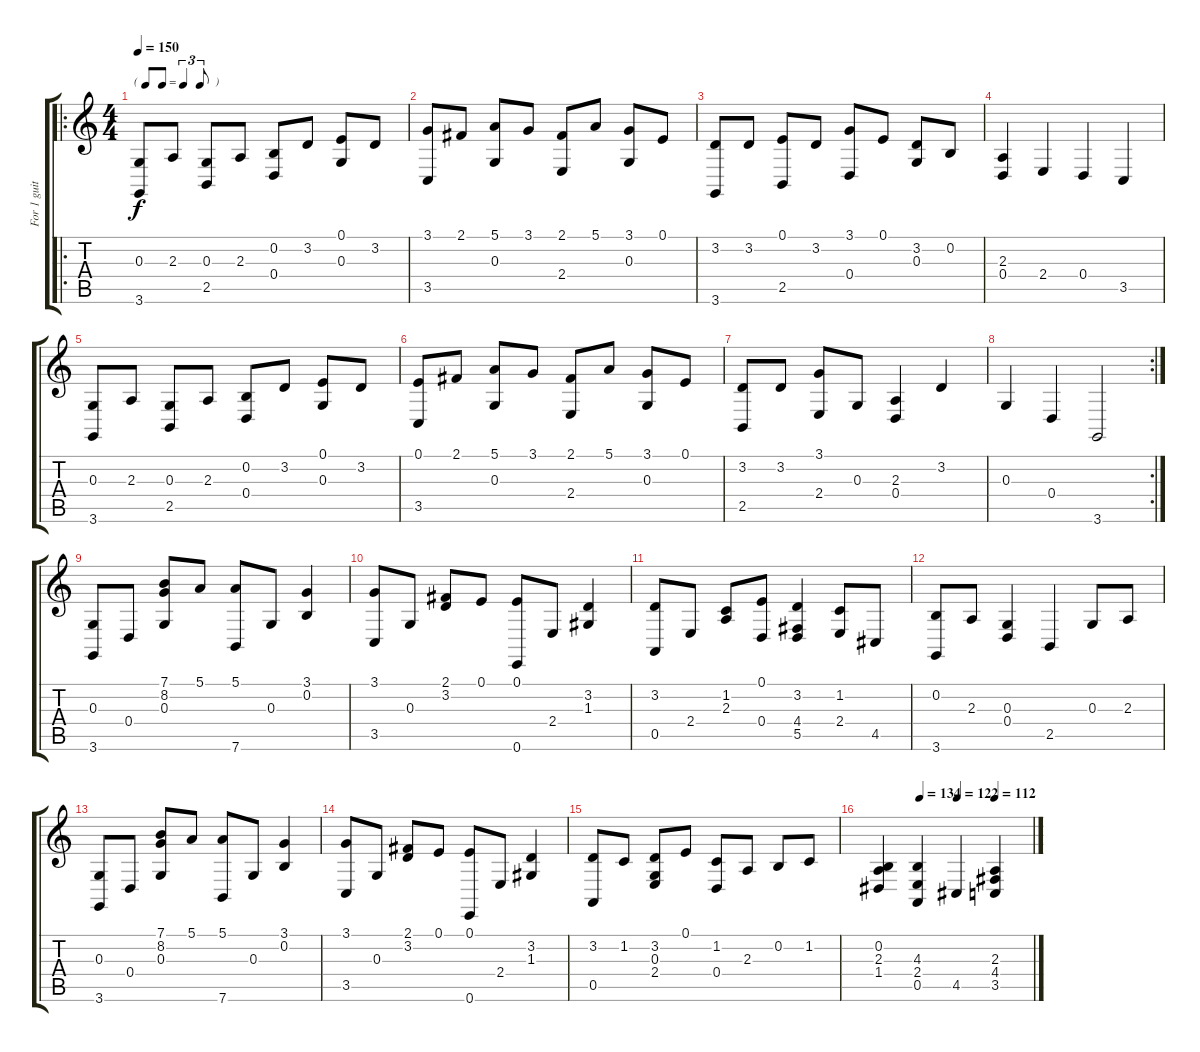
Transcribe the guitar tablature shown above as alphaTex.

\track ("For 1 guitar" "For 1 guit") {instrument acousticgrandpiano}
\staff {score tabs}
\tuning (E4 B3 G3 D3 A2 E2) {hide}
\ro
\ts (4 4)
\tf triplet8th
\tempo 150
\clef g2
\ks c
(0.3 3.6).8{dy f instrument acousticgrandpiano} 2.3.8 (0.3 2.5).8 2.3.8 (0.2 0.4).8 3.2.8 (0.1 0.3).8 3.2.8 |
(3.1 3.5).8 2.1.8 (5.1 0.3).8 3.1.8 (2.1 2.4).8 5.1.8 (3.1 0.3).8 0.1.8 |
(3.2 3.6).8 3.2.8 (0.1 2.5).8 3.2.8 (3.1 0.4).8 0.1.8 (3.2 0.3).8 0.2.8 |
(2.3 0.4).4 2.4.4 0.4.4 3.5.4 |
(0.3 3.6).8 2.3.8 (0.3 2.5).8 2.3.8 (0.2 0.4).8 3.2.8 (0.1 0.3).8 3.2.8 |
(0.1 3.5).8 2.1.8 (5.1 0.3).8 3.1.8 (2.1 2.4).8 5.1.8 (3.1 0.3).8 0.1.8 |
(3.2 2.5).8 3.2.8 (3.1 2.4).8 0.3.8 (2.3 0.4).4 3.2.4 |
\rc 2
0.3.4 0.4.4 3.6.2 |
(0.3 3.6).8 0.4.8 (7.1 8.2 0.3).8 5.1.8 (5.1 7.6).8 0.3.8 (3.1 0.2).4 |
(3.1 3.5).8 0.3.8 (2.1 3.2).8 0.1.8 (0.1 0.6).8 2.4.8 (3.2 1.3).4 |
(3.2 0.5).8 2.4.8 (1.2 2.3).8 (0.1 0.4).8 (3.2 4.4 5.5).4 (1.2 2.4).8 4.5.8 |
(0.2 3.6).8 2.3.8 (0.3 0.4).4 2.5.4 0.3.8 2.3.8 |
(0.3 3.6).8 0.4.8 (7.1 8.2 0.3).8 5.1.8 (5.1 7.6).8 0.3.8 (3.1 0.2).4 |
(3.1 3.5).8 0.3.8 (2.1 3.2).8 0.1.8 (0.1 0.6).8 2.4.8 (3.2 1.3).4 |
(3.2 0.5).8 1.2.8 (3.2 0.3 2.4).8 0.1.8 (1.2 0.4).8 2.3.8 0.2.8 1.2.8 |
\tempo (134 0.25)
\tempo (122 0.5)
\tempo (112 0.75)
(0.2 2.3 1.4).4 (4.3 2.4 0.5).4 4.5.4 (2.3 4.4 3.5).4
